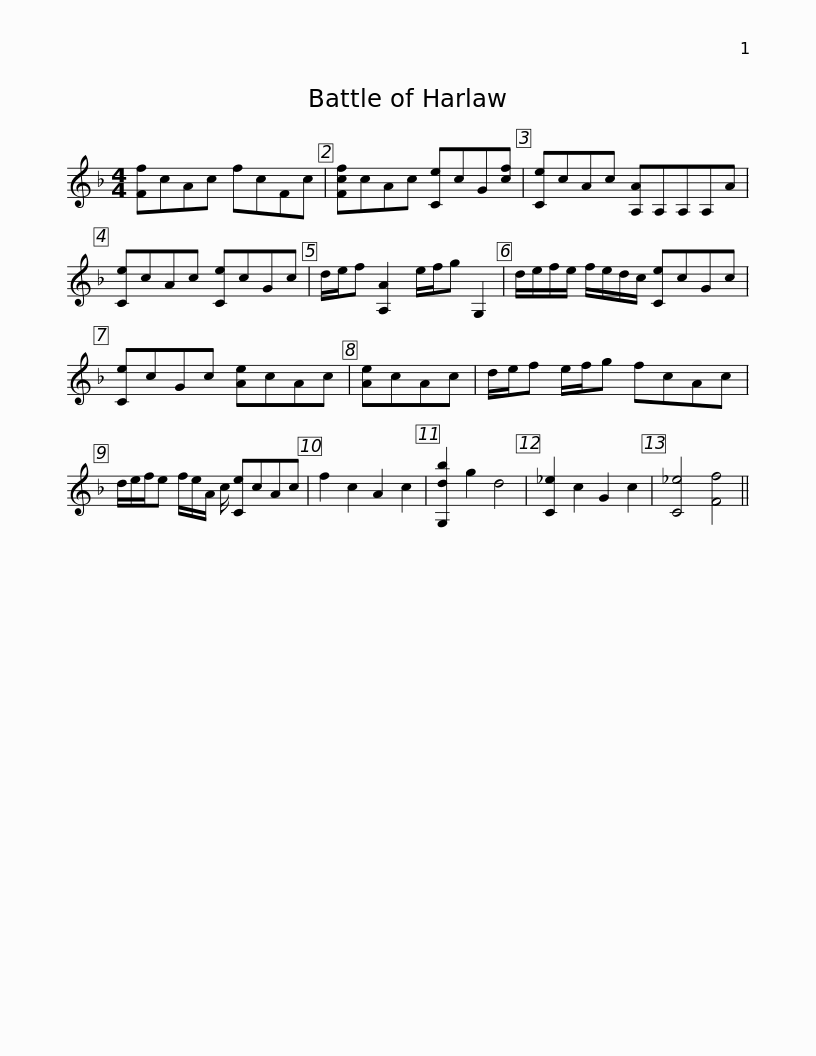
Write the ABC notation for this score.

X:1
L:1/8
M:4/4
I:linebreak $
K:F
V:1 treble
V:1
 [Ff]cAc fcFc | [Fcf]cAc [Ce]cG[cf] | [Ce]cAc [A,A]A,A,A,A | [Ce]cAc [Ce]cGc | d/e/f [A,A]2 e/f/g G,2 |$ %5
 d/e/f/e/ f/e/d/c/ [Ce]cGc | [Ce]cGc [Ae]cAc | [Ae]cAc | d/e/f e/f/g fcAc | d/e/f/e f/e/A/ c/ [Ce]cAc |$ %10
 f2 c2 A2 c2 | [G,db]2 g2 d4 | [C_e]2 c2 G2 c2 | [C_e]4 [Ff]4 || %14
